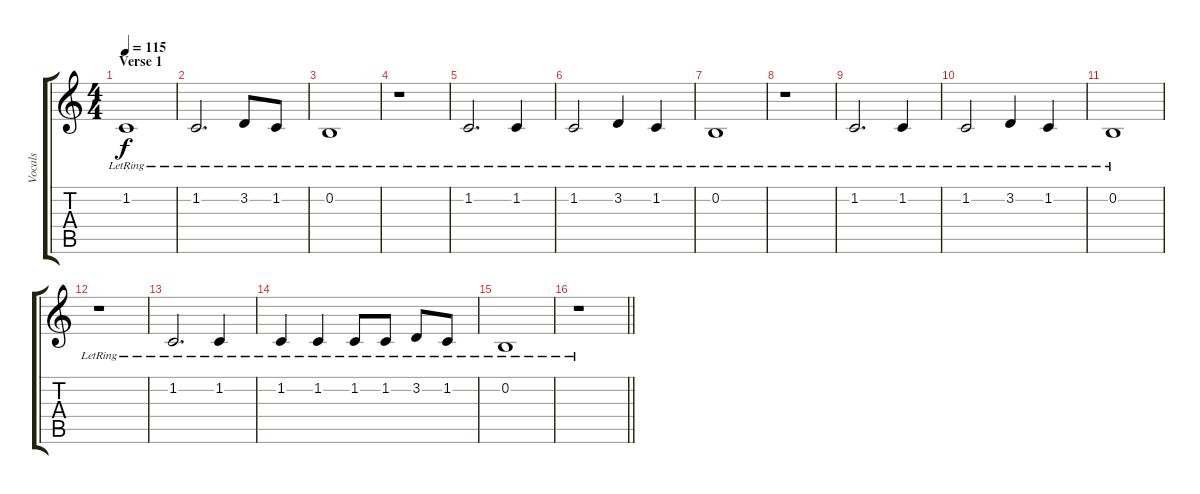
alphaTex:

\track ("Vocals" "Vocals") {instrument flute}
\staff {score tabs}
\tuning (E4 B3 G3 D3 A2 E2) {hide}
\ts (4 4)
\section ("" "Verse 1")
\tempo 115
\clef g2
\ks c
1.2{lr}.1{dy f} |
1.2{lr}.2{d} 3.2{lr}.8 1.2{lr}.8 |
0.2{lr}.1 |
r.1 |
1.2{lr}.2{d} 1.2{lr}.4 |
1.2{lr}.2 3.2{lr}.4 1.2{lr}.4 |
0.2{lr}.1 |
r.1 |
1.2{lr}.2{d} 1.2{lr}.4 |
1.2{lr}.2 3.2{lr}.4 1.2{lr}.4 |
0.2{lr}.1 |
r.1 |
1.2{lr}.2{d} 1.2{lr}.4 |
1.2{lr}.4 1.2{lr}.4 1.2{lr}.8 1.2{lr}.8 3.2{lr}.8 1.2{lr}.8 |
0.2{lr}.1 |
\barLineRight lightlight
r.1
